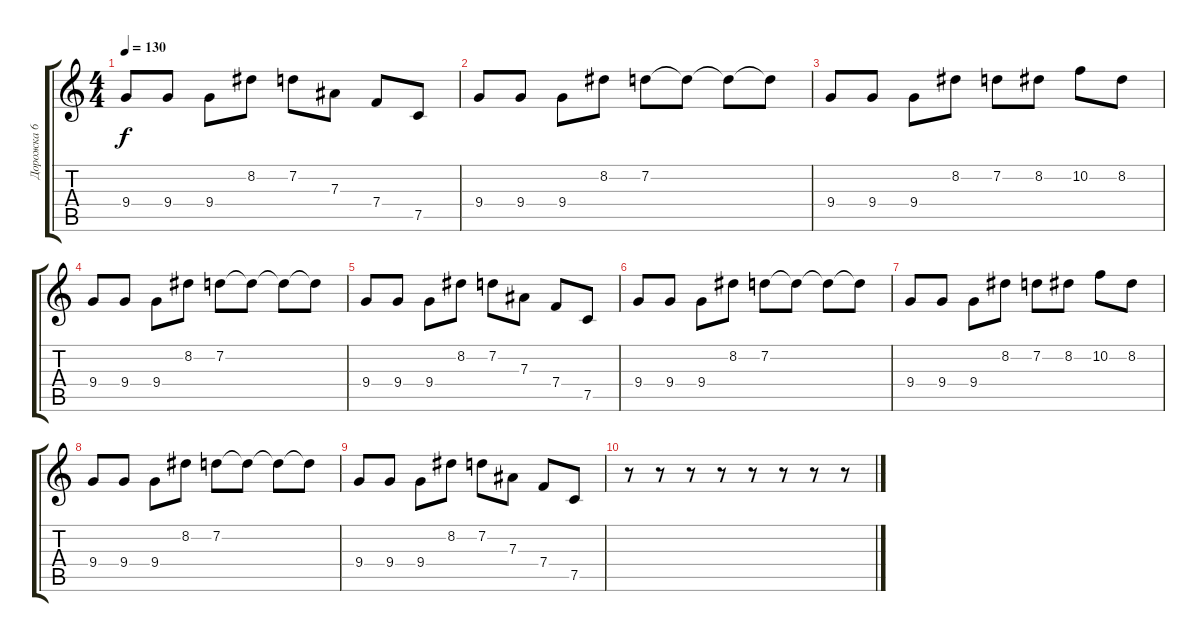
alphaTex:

\track ("Дорожка 6" "Дорожка 6") {instrument distortionguitar}
\staff {score tabs}
\tuning (C4 G3 Eb3 Bb2 F2 C2) {hide}
\ts (4 4)
\tempo 130
\clef g2
\ks c
9.4.8{dy f} 9.4.8 9.4.8 8.2.8 7.2.8 7.3.8 7.4.8 7.5.8 |
9.4.8{volume 13} 9.4.8 9.4.8 8.2.8 7.2.8 7.2{t}.8 7.2{t}.8 7.2{t}.8 |
9.4.8 9.4.8 9.4.8 8.2.8 7.2.8 8.2.8 10.2.8 8.2.8 |
9.4.8 9.4.8 9.4.8 8.2.8 7.2.8 7.2{t}.8 7.2{t}.8 7.2{t}.8 |
9.4.8 9.4.8 9.4.8 8.2.8 7.2.8 7.3.8 7.4.8 7.5.8 |
9.4.8 9.4.8 9.4.8 8.2.8 7.2.8 7.2{t}.8 7.2{t}.8 7.2{t}.8 |
9.4.8 9.4.8 9.4.8 8.2.8 7.2.8 8.2.8 10.2.8 8.2.8 |
9.4.8 9.4.8 9.4.8 8.2.8 7.2.8 7.2{t}.8 7.2{t}.8 7.2{t}.8 |
9.4.8 9.4.8 9.4.8 8.2.8 7.2.8 7.3.8 7.4.8 7.5.8 |
r.8 r.8 r.8 r.8 r.8 r.8 r.8 r.8
